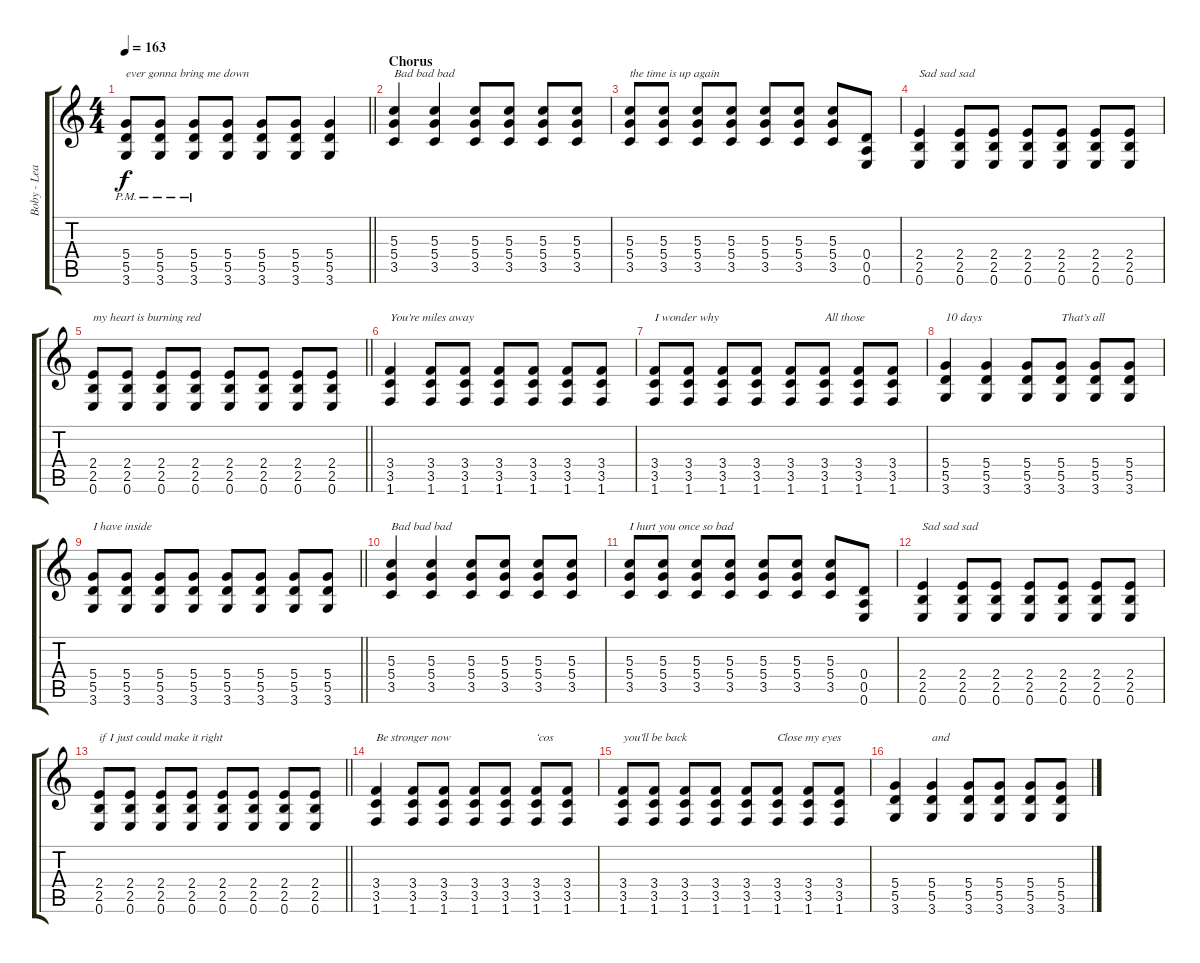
\track ("Boby - Lead Guitar" "Boby - Lea") {instrument overdrivenguitar}
\staff {score tabs}
\tuning (E4 B3 G3 D3 A2 E2) {hide}
\ts (4 4)
\tempo 163
\clef g2
\barLineRight lightlight
\ks c
(5.4{pm} 5.5{pm} 3.6{pm}).8{txt "ever gonna bring me down" dy f} (5.4{pm} 5.5{pm} 3.6{pm}).8 (5.4{pm} 5.5{pm} 3.6{pm}).8 (5.4 5.5 3.6).8 (5.4 5.5 3.6).8 (5.4 5.5 3.6).8 (5.4 5.5 3.6).4 |
\section ("" "Chorus")
(5.3 5.4 3.5).4{txt "Bad bad bad"} (5.3 5.4 3.5).4 (5.3 5.4 3.5).8 (5.3 5.4 3.5).8 (5.3 5.4 3.5).8 (5.3 5.4 3.5).8 |
(5.3 5.4 3.5).8{txt "the time is up again"} (5.3 5.4 3.5).8 (5.3 5.4 3.5).8 (5.3 5.4 3.5).8 (5.3 5.4 3.5).8 (5.3 5.4 3.5).8 (5.3 5.4 3.5).8 (0.4 0.5 0.6).8 |
(2.4 2.5 0.6).4{txt "Sad sad sad"} (2.4 2.5 0.6).8 (2.4 2.5 0.6).8 (2.4 2.5 0.6).8 (2.4 2.5 0.6).8 (2.4 2.5 0.6).8 (2.4 2.5 0.6).8 |
\barLineRight lightlight
(2.4 2.5 0.6).8{txt "my heart is burning red"} (2.4 2.5 0.6).8 (2.4 2.5 0.6).8 (2.4 2.5 0.6).8 (2.4 2.5 0.6).8 (2.4 2.5 0.6).8 (2.4 2.5 0.6).8 (2.4 2.5 0.6).8 |
(3.4 3.5 1.6).4{txt "You’re miles away"} (3.4 3.5 1.6).8 (3.4 3.5 1.6).8 (3.4 3.5 1.6).8 (3.4 3.5 1.6).8 (3.4 3.5 1.6).8 (3.4 3.5 1.6).8 |
(3.4 3.5 1.6).8{txt "I wonder why"} (3.4 3.5 1.6).8 (3.4 3.5 1.6).8 (3.4 3.5 1.6).8 (3.4 3.5 1.6).8 (3.4 3.5 1.6).8{txt "All those "} (3.4 3.5 1.6).8 (3.4 3.5 1.6).8 |
(5.4 5.5 3.6).4{txt "10 days"} (5.4 5.5 3.6).4 (5.4 5.5 3.6).8 (5.4 5.5 3.6).8{txt "That’s all"} (5.4 5.5 3.6).8 (5.4 5.5 3.6).8 |
\barLineRight lightlight
(5.4 5.5 3.6).8{txt "I have inside"} (5.4 5.5 3.6).8 (5.4 5.5 3.6).8 (5.4 5.5 3.6).8 (5.4 5.5 3.6).8 (5.4 5.5 3.6).8 (5.4 5.5 3.6).8 (5.4 5.5 3.6).8 |
(5.3 5.4 3.5).4{txt "Bad bad bad"} (5.3 5.4 3.5).4 (5.3 5.4 3.5).8 (5.3 5.4 3.5).8 (5.3 5.4 3.5).8 (5.3 5.4 3.5).8 |
(5.3 5.4 3.5).8{txt "I hurt you once so bad"} (5.3 5.4 3.5).8 (5.3 5.4 3.5).8 (5.3 5.4 3.5).8 (5.3 5.4 3.5).8 (5.3 5.4 3.5).8 (5.3 5.4 3.5).8 (0.4 0.5 0.6).8 |
(2.4 2.5 0.6).4{txt "Sad sad sad"} (2.4 2.5 0.6).8 (2.4 2.5 0.6).8 (2.4 2.5 0.6).8 (2.4 2.5 0.6).8 (2.4 2.5 0.6).8 (2.4 2.5 0.6).8 |
\barLineRight lightlight
(2.4 2.5 0.6).8{txt "if I just could make it right"} (2.4 2.5 0.6).8 (2.4 2.5 0.6).8 (2.4 2.5 0.6).8 (2.4 2.5 0.6).8 (2.4 2.5 0.6).8 (2.4 2.5 0.6).8 (2.4 2.5 0.6).8 |
(3.4 3.5 1.6).4{txt "Be stronger now"} (3.4 3.5 1.6).8 (3.4 3.5 1.6).8 (3.4 3.5 1.6).8 (3.4 3.5 1.6).8 (3.4 3.5 1.6).8{txt "‘cos "} (3.4 3.5 1.6).8 |
(3.4 3.5 1.6).8{txt "you’ll be back"} (3.4 3.5 1.6).8 (3.4 3.5 1.6).8 (3.4 3.5 1.6).8 (3.4 3.5 1.6).8 (3.4 3.5 1.6).8{txt "Close my eyes"} (3.4 3.5 1.6).8 (3.4 3.5 1.6).8 |
(5.4 5.5 3.6).4 (5.4 5.5 3.6).4{txt "and"} (5.4 5.5 3.6).8 (5.4 5.5 3.6).8 (5.4 5.5 3.6).8 (5.4 5.5 3.6).8
